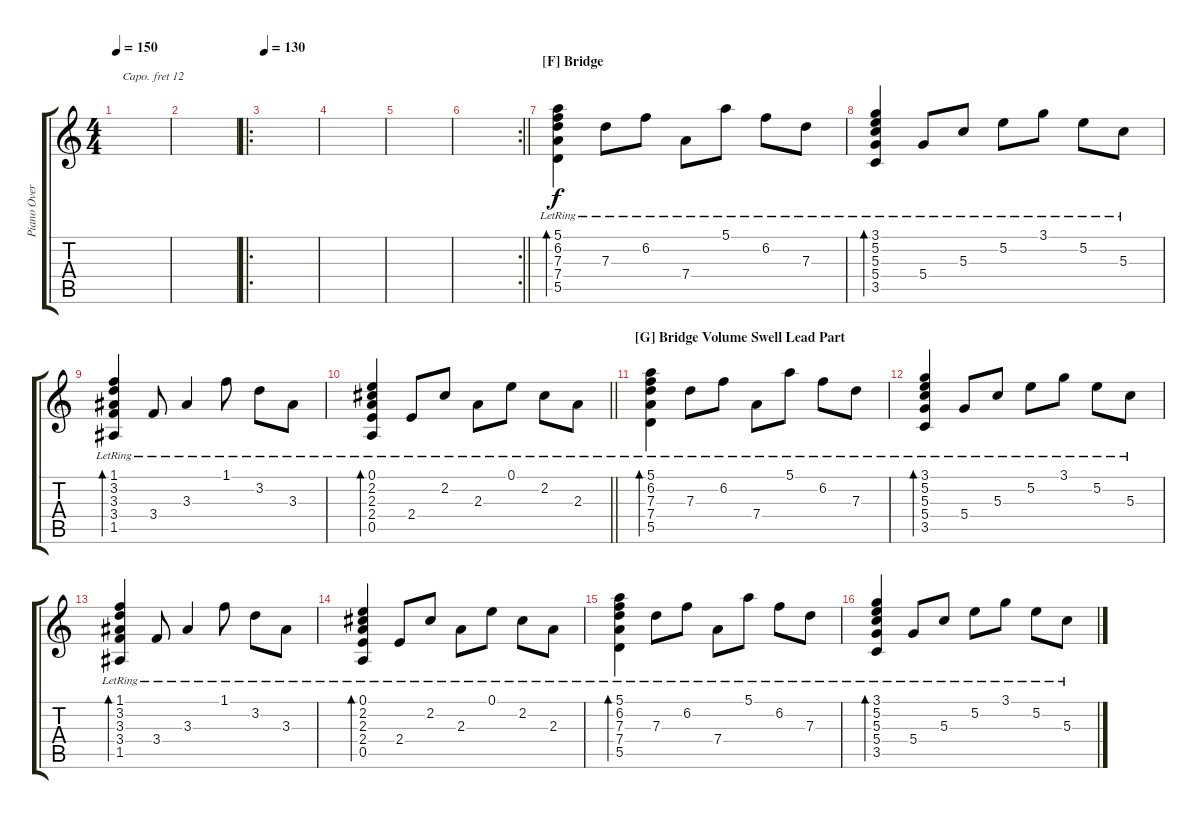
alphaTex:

\track ("Piano Overdub" "Piano Over") {instrument acousticgrandpiano}
\staff {score tabs}
\capo 12
\tuning (E4 B3 G3 D3 A2 E2) {hide}
\ts (4 4)
\tempo 150
\clef g2
\ks c
|
|
\ro
\tempo 130
|
|
|
\rc 2
\barLineRight lightlight
|
\section ("" "[F] Bridge")
(5.1{lr} 6.2{lr} 7.3{lr} 7.4{lr} 5.5{lr}).4{bd 120} 7.3{lr}.8 6.2{lr}.8 7.4{lr}.8 5.1{lr}.8 6.2{lr}.8 7.3{lr}.8 |
(3.1{lr} 5.2{lr} 5.3{lr} 5.4{lr} 3.5{lr}).4{bd 120} 5.4{lr}.8 5.3{lr}.8 5.2{lr}.8 3.1{lr}.8 5.2{lr}.8 5.3{lr}.8 |
(1.1{lr} 3.2{lr} 3.3{lr} 3.4{lr} 1.5{lr}).4{bd 120} 3.4{lr}.8 3.3{lr}.4 1.1{lr}.8 3.2{lr}.8 3.3{lr}.8 |
\barLineRight lightlight
(0.1{lr} 2.2{lr} 2.3{lr} 2.4{lr} 0.5{lr}).4{bd 120} 2.4{lr}.8 2.2{lr}.8 2.3{lr}.8 0.1{lr}.8 2.2{lr}.8 2.3{lr}.8 |
\section ("" "[G] Bridge Volume Swell Lead Part")
(5.1{lr} 6.2{lr} 7.3{lr} 7.4{lr} 5.5{lr}).4{bd 120} 7.3{lr}.8 6.2{lr}.8 7.4{lr}.8 5.1{lr}.8 6.2{lr}.8 7.3{lr}.8 |
(3.1{lr} 5.2{lr} 5.3{lr} 5.4{lr} 3.5{lr}).4{bd 120} 5.4{lr}.8 5.3{lr}.8 5.2{lr}.8 3.1{lr}.8 5.2{lr}.8 5.3{lr}.8 |
(1.1{lr} 3.2{lr} 3.3{lr} 3.4{lr} 1.5{lr}).4{bd 120} 3.4{lr}.8 3.3{lr}.4 1.1{lr}.8 3.2{lr}.8 3.3{lr}.8 |
(0.1{lr} 2.2{lr} 2.3{lr} 2.4{lr} 0.5{lr}).4{bd 120} 2.4{lr}.8 2.2{lr}.8 2.3{lr}.8 0.1{lr}.8 2.2{lr}.8 2.3{lr}.8 |
(5.1{lr} 6.2{lr} 7.3{lr} 7.4{lr} 5.5{lr}).4{bd 120} 7.3{lr}.8 6.2{lr}.8 7.4{lr}.8 5.1{lr}.8 6.2{lr}.8 7.3{lr}.8 |
(3.1{lr} 5.2{lr} 5.3{lr} 5.4{lr} 3.5{lr}).4{bd 120} 5.4{lr}.8 5.3{lr}.8 5.2{lr}.8 3.1{lr}.8 5.2{lr}.8 5.3{lr}.8
